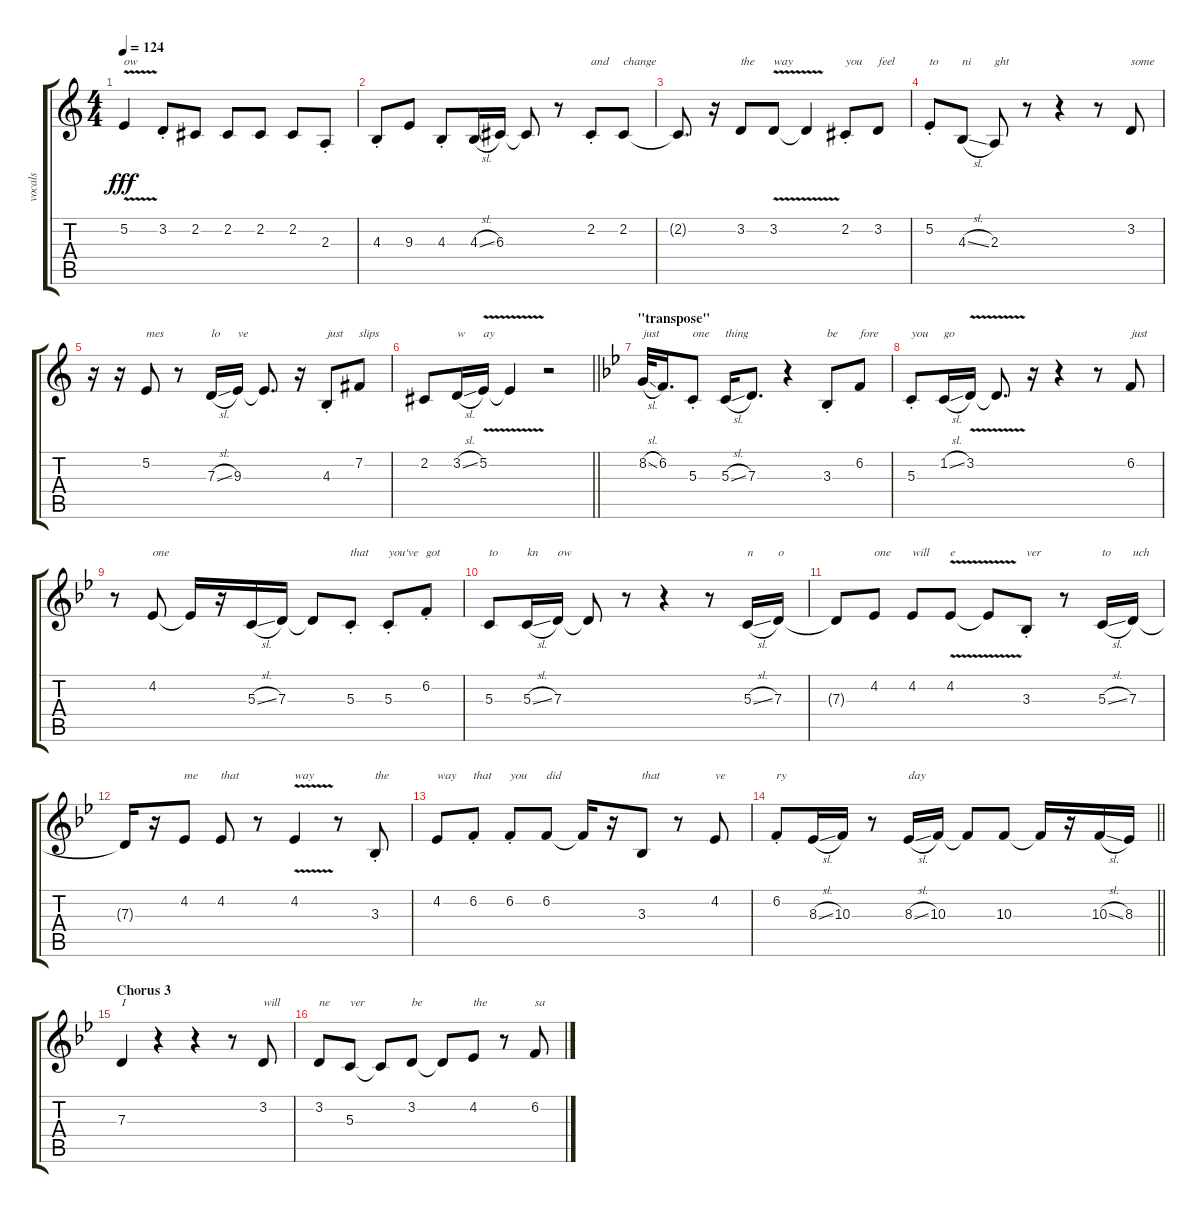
\track ("vocals" "vocals") {instrument altosax}
\staff {score tabs}
\tuning (E4 B3 G3 D3 A2 E2) {hide}
\ts (4 4)
\tempo 124
\clef g2
\ks c
5.2{v t}.4{txt "ow" dy fff} 3.2{st}.8 2.2.8 2.2.8 2.2.8 2.2.8 2.3{st}.8 |
4.3{st}.8 9.3.8 4.3{st}.8 4.3{sl}.16 6.3.16 6.3{t}.8 r.8 2.2{st}.8{txt "and"} 2.2.8{txt "change"} |
2.2{t}.8{d} r.16 3.2.8{txt "the"} 3.2{v}.8{txt "way"} 3.2{t}.4 2.2{st}.8{txt "you"} 3.2.8{txt "feel"} |
5.2{st}.8{txt "to"} 4.3{sl}.8{txt "ni"} 2.3.8{txt "ght"} r.8 r.4 r.8 3.2.8{txt "some"} |
r.16 r.16 5.2.8{txt "mes"} r.8 7.3{sl}.16{txt "lo"} 9.3.16{txt "ve"} 9.3{t}.8{d} r.16 4.3{st}.8{txt "just"} 7.2.8{txt "slips"} |
\barLineRight lightlight
2.2.8 3.2{sl}.16{txt "w"} 5.2{v}.16{txt "ay"} 5.2{t}.4 r.2 |
\section ("" "\"transpose\"")
\ks bb
8.2{sl}.32{txt "just"} 6.2.16{d} 5.3{st}.8{txt "one"} 5.3{sl}.16{txt "thing"} 7.3.8{d} r.4 3.3{st}.8{txt "be"} 6.2.8{txt "fore"} |
5.3{st}.8{txt "you"} 1.2{sl}.16{txt "go"} 3.2{v}.16 3.2{t}.8{d} r.16 r.4 r.8 6.2.8{txt "just"} |
r.8 4.2.8{txt "one"} 4.2{t}.16 r.16 5.3{sl}.16 7.3.16 7.3{t}.8 5.3{st}.8{txt "that"} 5.3{st}.8{txt "you've"} 6.2{st}.8{txt "got"} |
5.3.8{txt "to"} 5.3{sl}.16{txt "kn"} 7.3.16{txt "ow"} 7.3{t}.8 r.8 r.4 r.8 5.3{sl}.16{txt "n"} 7.3.16{txt "o"} |
7.3{t}.8 4.2.8{txt "one"} 4.2.8{txt "will"} 4.2{v}.8{txt "e"} 4.2{t}.8 3.3{st}.8{txt "ver"} r.8 5.3{sl}.16{txt "to"} 7.3.16{txt "uch"} |
7.3{t}.16 r.16 4.2.8{txt "me"} 4.2.8{txt "that"} r.8 4.2{v}.4{txt "way"} r.8 3.3{st}.8{txt "the"} |
4.2.8{txt "way"} 6.2{st}.8{txt "that"} 6.2{st}.8{txt "you"} 6.2.8{txt "did"} 6.2{t}.16 r.16 3.3.8{txt "that"} r.8 4.2.8{txt "ve"} |
\barLineRight lightlight
6.2{st}.8{txt "ry"} 8.3{sl}.16 10.3.16 r.8 8.3{sl}.16{txt "day"} 10.3.16 10.3{t}.8 10.3.8 10.3{t}.16 r.16 10.3{sl}.16 8.3.16 |
\section ("" "Chorus 3")
7.3.4{txt "I"} r.4 r.4 r.8 3.2.8{txt "will"} |
3.2.8{txt "ne"} 5.3.8{txt "ver"} 5.3{t}.8 3.2.8{txt "be"} 3.2{t}.8 4.2.8{txt "the"} r.8 6.2{sl}.8{txt "sa"}
